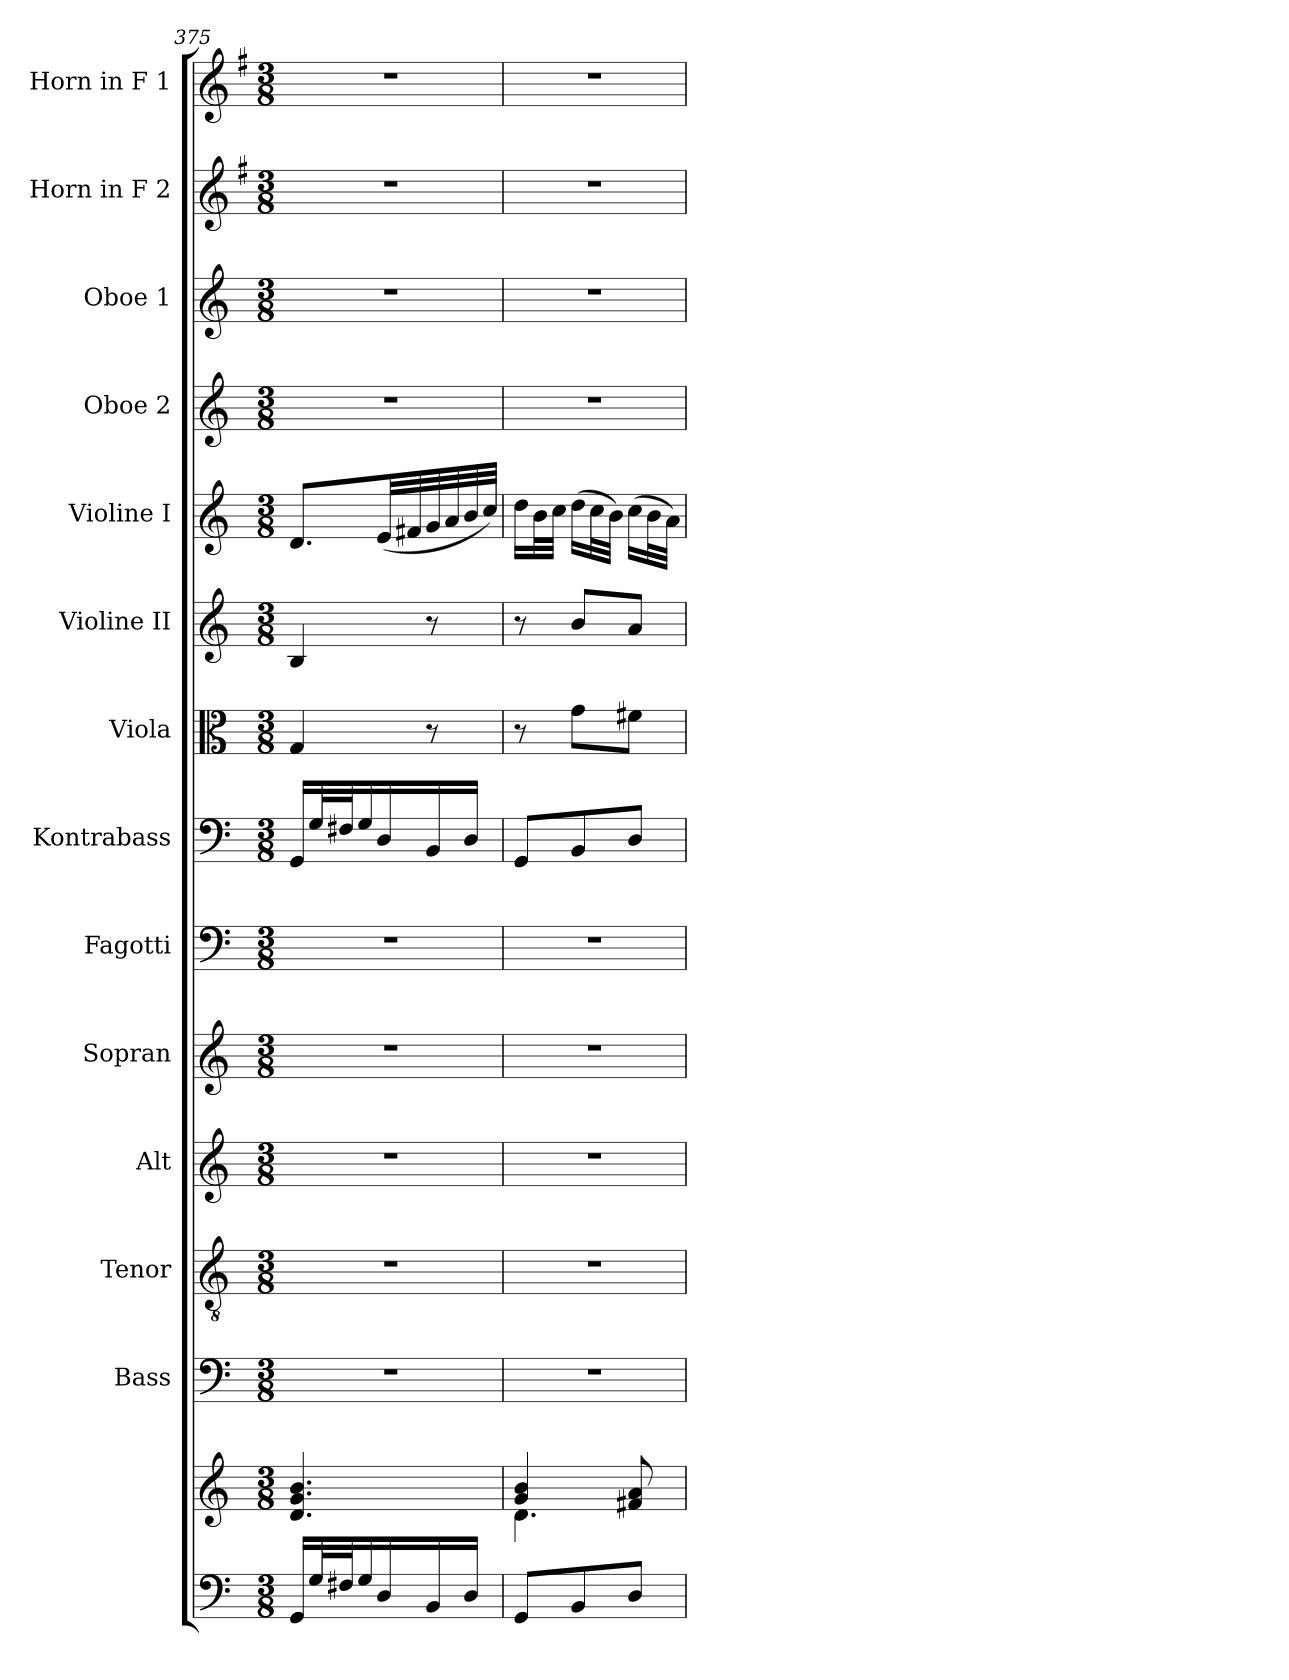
**kern	**kern	**kern	**kern	**kern	**kern	**kern	**kern	**kern	**kern	**kern	**kern	**kern	**kern	**kern
*part14	*part14	*part13	*part12	*part11	*part10	*part9	*part8	*part7	*part6	*part5	*part4	*part3	*part2	*part1
*staff15	*staff14	*staff13	*staff12	*staff11	*staff10	*staff9	*staff8	*staff7	*staff6	*staff5	*staff4	*staff3	*staff2	*staff1
*	*	*I"Bass	*I"Tenor	*I"Alt	*I"Sopran	*I"Fagotti	*I"Kontrabass	*I"Viola	*I"Violine II	*I"Violine I	*I"Oboe 2	*I"Oboe 1	*I"Horn in F 2	*I"Horn in F 1
*	*	*I'B.	*I'T.	*I'A.	*I'S.	*I'Fg.	*I'Kb.	*I'Vla.	*I'Vl. II	*I'Vl. I	*I'Ob. 2	*I'Ob. 1	*	*
*clefF4	*clefG2	*clefF4	*clefGv2	*clefG2	*clefG2	*clefF4	*clefF4	*clefC3	*clefG2	*clefG2	*clefG2	*clefG2	*clefG2	*clefG2
*	*	*	*	*	*	*	*ITrd7c12	*	*	*	*	*	*ITrd4c7	*ITrd4c7
*k[]	*k[]	*k[]	*k[]	*k[]	*k[]	*k[]	*k[]	*k[]	*k[]	*k[]	*k[]	*k[]	*k[]	*k[]
*C:	*C:	*C:	*C:	*C:	*C:	*C:	*C:	*C:	*C:	*C:	*C:	*C:	*C:	*C:
*M3/8	*M3/8	*M3/8	*M3/8	*M3/8	*M3/8	*M3/8	*M3/8	*M3/8	*M3/8	*M3/8	*M3/8	*M3/8	*M3/8	*M3/8
=375	=375	=375	=375	=375	=375	=375	=375	=375	=375	=375	=375	=375	=375	=375
16GG/LL	4.d/ 4.g/ 4.b/	4.r	4.r	4.r	4.r	4.r	16GGG/LL	4G/	4B/	8.d/L	4.r	4.r	4.r	4.r
32G/L	.	.	.	.	.	.	32GG/L	.	.	.	.	.	.	.
32F#X/J	.	.	.	.	.	.	32FF#X/J	.	.	.	.	.	.	.
16G/	.	.	.	.	.	.	16GG/	.	.	.	.	.	.	.
16D/	.	.	.	.	.	.	16DD/	.	.	(<32e/LL	.	.	.	.
.	.	.	.	.	.	.	.	.	.	32f#X/	.	.	.	.
16BB/	.	.	.	.	.	.	16BBB/	8r	8r	32g/	.	.	.	.
.	.	.	.	.	.	.	.	.	.	32a/	.	.	.	.
16D/JJ	.	.	.	.	.	.	16DD/JJ	.	.	32b/	.	.	.	.
.	.	.	.	.	.	.	.	.	.	32cc/JJJ)	.	.	.	.
=376	=376	=376	=376	=376	=376	=376	=376	=376	=376	=376	=376	=376	=376	=376
*	*^	*	*	*	*	*	*	*	*	*	*	*	*	*
8GG/L	4g/ 4b/	4.d\	4.r	4.r	4.r	4.r	4.r	8GGG/L	8r	8r	16dd\LL	4.r	4.r	4.r	4.r
.	.	.	.	.	.	.	.	.	.	.	32b\L	.	.	.	.
.	.	.	.	.	.	.	.	.	.	.	32cc\JJJ	.	.	.	.
8BB/	.	.	.	.	.	.	.	8BBB/	8g\L	8b/L	(>16dd\LL	.	.	.	.
.	.	.	.	.	.	.	.	.	.	.	32cc\L	.	.	.	.
.	.	.	.	.	.	.	.	.	.	.	32b\JJJ)	.	.	.	.
8D/J	8f#X/ 8a/	.	.	.	.	.	.	8DD/J	8f#X\J	8a/J	(>16cc\LL	.	.	.	.
.	.	.	.	.	.	.	.	.	.	.	32b\L	.	.	.	.
.	.	.	.	.	.	.	.	.	.	.	32a\JJJ)	.	.	.	.
*	*v	*v	*	*	*	*	*	*	*	*	*	*	*	*	*
=	=	=	=	=	=	=	=	=	=	=	=	=	=	=
*-	*-	*-	*-	*-	*-	*-	*-	*-	*-	*-	*-	*-	*-	*-
